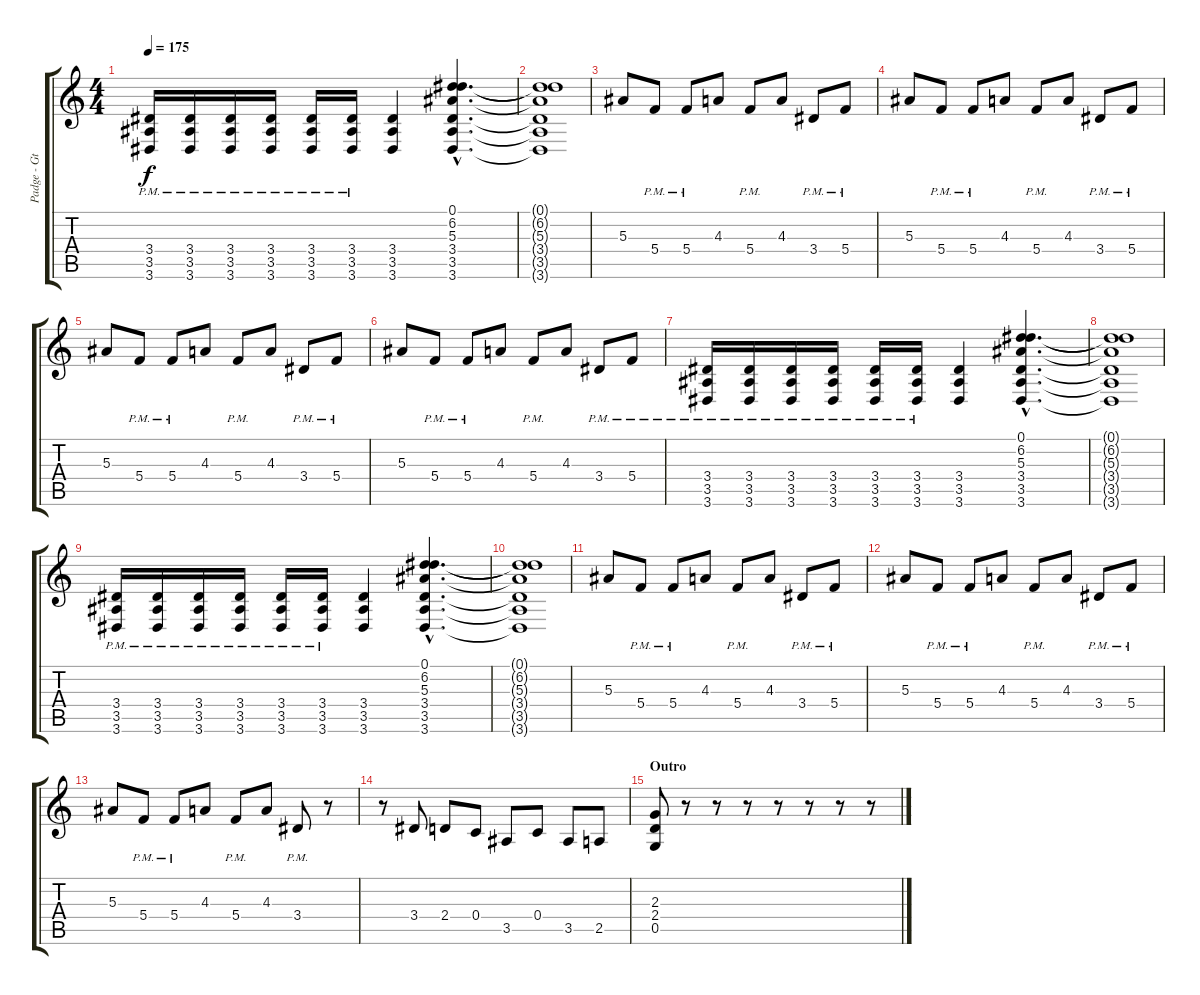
\track ("Padge - Gtr. 2" "Padge - Gt") {instrument distortionguitar}
\staff {score tabs}
\tuning (D4 A3 F3 C3 G2 C2) {hide}
\ts (4 4)
\tempo 175
\clef g2
\ks c
(3.4{pm} 3.5{pm} 3.6{pm}).16{dy f} (3.4{pm} 3.5{pm} 3.6{pm}).16 (3.4{pm} 3.5{pm} 3.6{pm}).16 (3.4{pm} 3.5{pm} 3.6{pm}).16 (3.4{pm} 3.5{pm} 3.6{pm}).16 (3.4{pm} 3.5{pm} 3.6{pm}).16 (3.4 3.5 3.6).4 (0.1{hac} 6.2{hac} 5.3{hac} 3.4{hac} 3.5{hac} 3.6{hac}).4{d} |
(0.1{t} 6.2{t} 5.3{t} 3.4{t} 3.5{t} 3.6{t}).1 |
5.3.8 5.4{pm}.8 5.4{pm}.8 4.3.8 5.4{pm}.8 4.3.8 3.4{pm}.8 5.4{pm}.8 |
5.3.8 5.4{pm}.8 5.4{pm}.8 4.3.8 5.4{pm}.8 4.3.8 3.4{pm}.8 5.4{pm}.8 |
5.3.8 5.4{pm}.8 5.4{pm}.8 4.3.8 5.4{pm}.8 4.3.8 3.4{pm}.8 5.4{pm}.8 |
5.3.8 5.4{pm}.8 5.4{pm}.8 4.3.8 5.4{pm}.8 4.3.8 3.4{pm}.8 5.4{pm}.8 |
(3.4{pm} 3.5{pm} 3.6{pm}).16 (3.4{pm} 3.5{pm} 3.6{pm}).16 (3.4{pm} 3.5{pm} 3.6{pm}).16 (3.4{pm} 3.5{pm} 3.6{pm}).16 (3.4{pm} 3.5{pm} 3.6{pm}).16 (3.4{pm} 3.5{pm} 3.6{pm}).16 (3.4 3.5 3.6).4 (0.1{hac} 6.2{hac} 5.3{hac} 3.4{hac} 3.5{hac} 3.6{hac}).4{d} |
(0.1{t} 6.2{t} 5.3{t} 3.4{t} 3.5{t} 3.6{t}).1 |
(3.4{pm} 3.5{pm} 3.6{pm}).16 (3.4{pm} 3.5{pm} 3.6{pm}).16 (3.4{pm} 3.5{pm} 3.6{pm}).16 (3.4{pm} 3.5{pm} 3.6{pm}).16 (3.4{pm} 3.5{pm} 3.6{pm}).16 (3.4{pm} 3.5{pm} 3.6{pm}).16 (3.4 3.5 3.6).4 (0.1{hac} 6.2{hac} 5.3{hac} 3.4{hac} 3.5{hac} 3.6{hac}).4{d} |
(0.1{t} 6.2{t} 5.3{t} 3.4{t} 3.5{t} 3.6{t}).1 |
5.3.8 5.4{pm}.8 5.4{pm}.8 4.3.8 5.4{pm}.8 4.3.8 3.4{pm}.8 5.4{pm}.8 |
5.3.8 5.4{pm}.8 5.4{pm}.8 4.3.8 5.4{pm}.8 4.3.8 3.4{pm}.8 5.4{pm}.8 |
5.3.8 5.4{pm}.8 5.4{pm}.8 4.3.8 5.4{pm}.8 4.3.8 3.4{pm}.8 r.8 |
r.8 3.4.8 2.4.8 0.4.8 3.5.8 0.4.8 3.5.8 2.5.8 |
\section ("" "Outro")
(2.3 2.4 0.5).8 r.8 r.8 r.8 r.8 r.8 r.8 r.8
